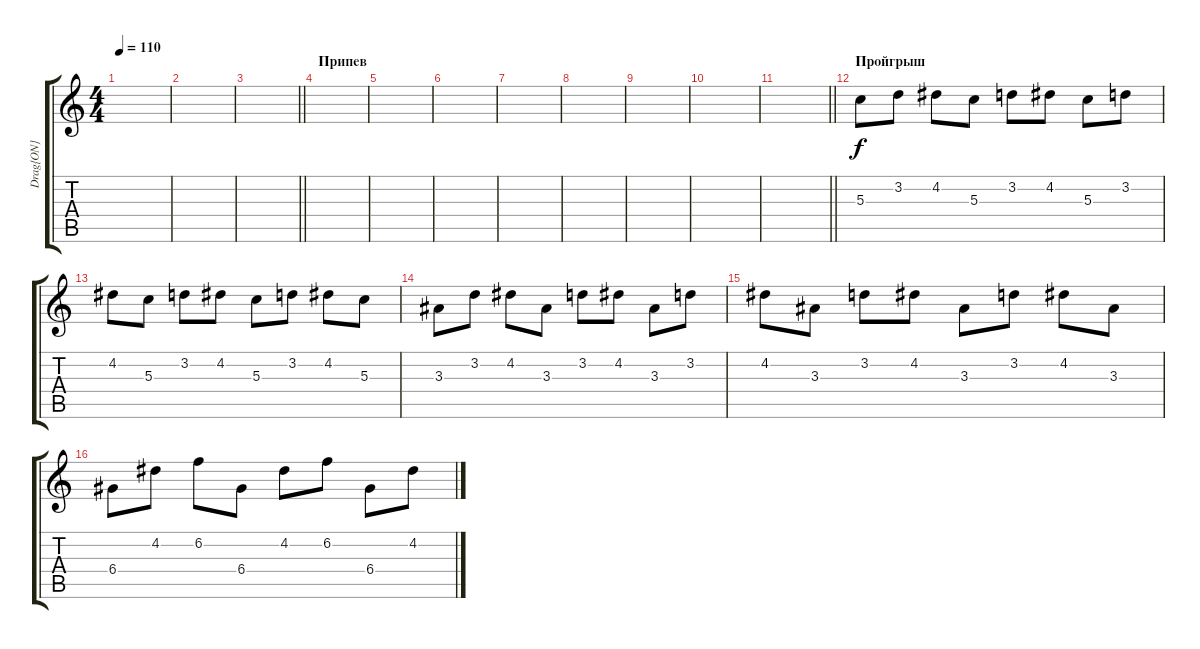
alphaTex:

\track ("Drag{ON}" "Drag{ON}") {instrument distortionguitar}
\staff {score tabs}
\tuning (E4 B3 G3 D3 A2 E2) {hide}
\ts (4 4)
\tempo 110
\clef g2
\ks c
|
|
\barLineRight lightlight
|
\section ("" "Припев")
|
|
|
|
|
|
|
\barLineRight lightlight
|
\section ("" "Пройгрыш")
5.3.8 3.2.8 4.2.8 5.3.8 3.2.8 4.2.8 5.3.8 3.2.8 |
4.2.8 5.3.8 3.2.8 4.2.8 5.3.8 3.2.8 4.2.8 5.3.8 |
3.3.8 3.2.8 4.2.8 3.3.8 3.2.8 4.2.8 3.3.8 3.2.8 |
4.2.8 3.3.8 3.2.8 4.2.8 3.3.8 3.2.8 4.2.8 3.3.8 |
6.4.8 4.2.8 6.2.8 6.4.8 4.2.8 6.2.8 6.4.8 4.2.8
